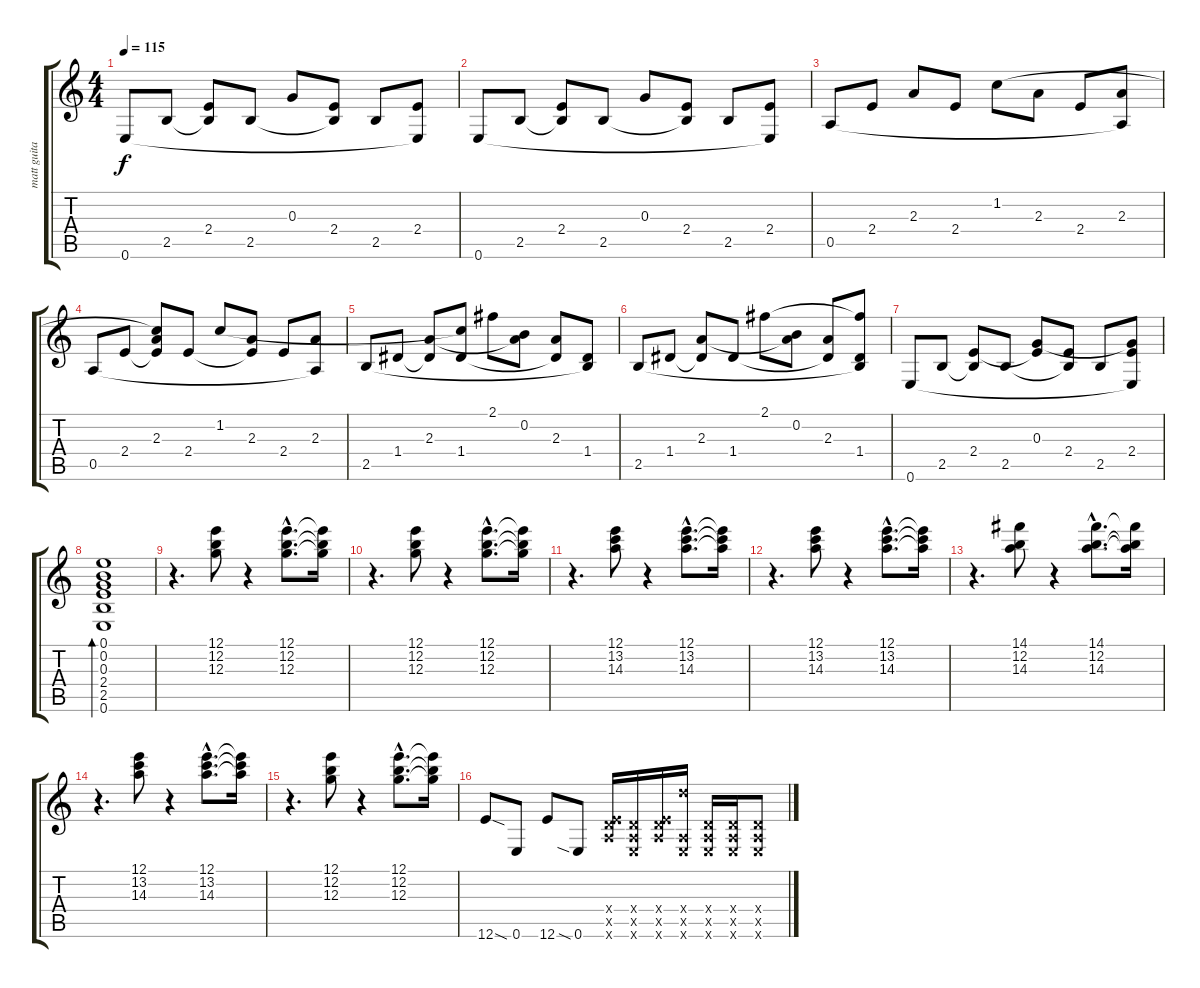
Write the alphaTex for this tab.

\track ("matt guitare" "matt guita") {instrument distortionguitar}
\staff {score tabs}
\tuning (E4 B3 G3 D3 A2 E2) {hide}
\ts (4 4)
\tempo 115
\clef g2
\ks c
0.6.8{dy f} 2.5.8 (2.4 2.5{t}).8 2.5.8 0.3.8 (2.4 2.5{t}).8 2.5.8 (2.4 0.6{t}).8 |
0.6.8 2.5.8 (2.4 2.5{t}).8 2.5.8 0.3.8 (2.4 2.5{t}).8 2.5.8 (2.4 0.6{t}).8 |
0.5.8 2.4.8 2.3.8 2.4.8 1.2.8 2.3.8 2.4.8 (2.3 0.5{t}).8 |
0.5.8 2.4.8 (1.2{t} 2.3 2.4{t}).8 2.4.8 1.2.8 (2.3 2.4{t}).8 2.4.8 (2.3 0.5{t}).8 |
2.5.8 1.4.8 (2.3 1.4{t}).8 (1.2{t} 1.4).8 2.1.8 (0.2 2.3{t}).8 (2.3 1.4{t}).8 (1.4 2.5{t}).8 |
2.5.8 1.4.8 (2.3 1.4{t}).8 1.4.8 2.1.8 (0.2 2.3{t}).8 (2.3 1.4{t}).8 (2.1{t} 1.4 2.5{t}).8 |
0.6.8 2.5.8 (2.4 2.5{t}).8 2.5.8 (0.3 2.4{t}).8 (2.4 2.5{t}).8 2.5.8 (0.3{t} 2.4 0.6{t}).8 |
(0.1 0.2 0.3 2.4 2.5 0.6).1{bd 240} |
r.4{d volume 8 instrument electricguitarjazz} (12.1 12.2 12.3).8 r.4 (12.1{hac} 12.2{hac} 12.3{hac}).8{d} (12.1{t} 12.2{t} 12.3{t}).16 |
r.4{d} (12.1 12.2 12.3).8 r.4 (12.1{hac} 12.2{hac} 12.3{hac}).8{d} (12.1{t} 12.2{t} 12.3{t}).16 |
r.4{d volume 8} (12.1 13.2 14.3).8 r.4 (12.1{hac} 13.2{hac} 14.3{hac}).8{d} (12.1{t} 13.2{t} 14.3{t}).16 |
r.4{d volume 8} (12.1 13.2 14.3).8 r.4 (12.1{hac} 13.2{hac} 14.3{hac}).8{d} (12.1{t} 13.2{t} 14.3{t}).16 |
r.4{d volume 8} (14.1 12.2 14.3).8 r.4 (14.1{hac} 12.2{hac} 14.3{hac}).8{d} (14.1{t} 12.2{t} 14.3{t}).16 |
r.4{d} (12.1 13.2 14.3).8 r.4 (12.1{hac} 13.2{hac} 14.3{hac}).8{d} (12.1{t} 13.2{t} 14.3{t}).16 |
r.4{d} (12.1 12.2 12.3).8 r.4 (12.1{hac} 12.2{hac} 12.3{hac}).8{d} (12.1{t} 12.2{t} 12.3{t}).16 |
12.6{sod}.8 0.6.8 12.6.8 0.6{sia}.8 (0.4{x} 0.5{x} 12.6{x}).16 (0.4{x} 0.5{x} 0.6{x}).16 (0.4{x} 0.5{x} 12.6{x}).16 (12.4{x} 0.5{x} 0.6{x}).16 (0.4{x} 0.5{x} 0.6{x}).16 (0.4{x} 0.5{x} 0.6{x}).16 (0.4{x} 0.5{x} 0.6{x}).8
